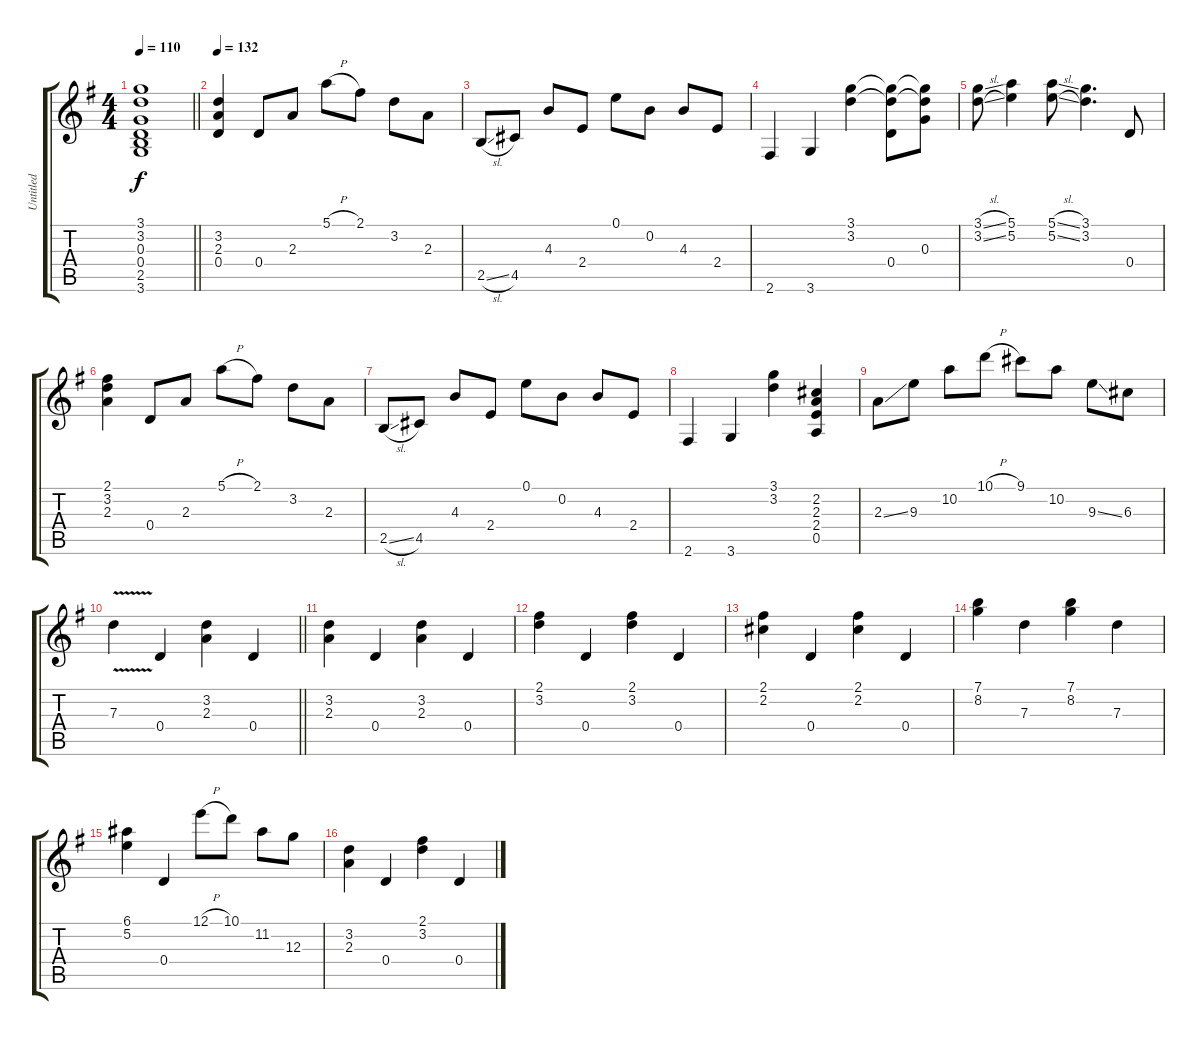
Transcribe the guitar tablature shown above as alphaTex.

\track ("Untitled" "Untitled") {instrument acousticguitarnylon}
\staff {score tabs}
\tuning (E4 B3 G3 D3 A2 E2) {hide}
\ts (4 4)
\tempo 110
\clef g2
\barLineRight lightlight
\ks g
(3.1{t} 3.2{t} 0.3{t} 0.4{t} 2.5{t} 3.6{t}).1{dy f} |
\tempo 132
(3.2 2.3 0.4).4 0.4.8 2.3.8 5.1{h}.8 2.1.8 3.2.8 2.3.8 |
2.5{sl}.8 4.5.8 4.3.8 2.4.8 0.1.8 0.2.8 4.3.8 2.4.8 |
2.6.4 3.6.4 (3.1 3.2).4 (3.1{t} 3.2{t} 0.4).8 (3.1{t} 3.2{t} 0.3).8 |
(3.1{sl} 3.2{sl}).8 (5.1 5.2).4 (5.1{sl} 5.2{sl}).8 (3.1 3.2).4{d} 0.4.8 |
(2.1 3.2 2.3).4 0.4.8 2.3.8 5.1{h}.8 2.1.8 3.2.8 2.3.8 |
2.5{sl}.8 4.5.8 4.3.8 2.4.8 0.1.8 0.2.8 4.3.8 2.4.8 |
2.6.4 3.6.4 (3.1 3.2).4 (2.2 2.3 2.4 0.5).4 |
2.3{ss}.8 9.3.8 10.2.8 10.1{h}.8 9.1.8 10.2.8 9.3{ss}.8 6.3.8 |
\barLineRight lightlight
7.3{v}.4 0.4.4 (3.2 2.3).4 0.4.4 |
(3.2 2.3).4 0.4.4 (3.2 2.3).4 0.4.4 |
(2.1 3.2).4 0.4.4 (2.1 3.2).4 0.4.4 |
(2.1 2.2).4 0.4.4 (2.1 2.2).4 0.4.4 |
(7.1 8.2).4 7.3.4 (7.1 8.2).4 7.3.4 |
(6.1 5.2).4 0.4.4 12.1{h}.8 10.1.8 11.2.8 12.3.8 |
(3.2 2.3).4 0.4.4 (2.1 3.2).4 0.4.4
